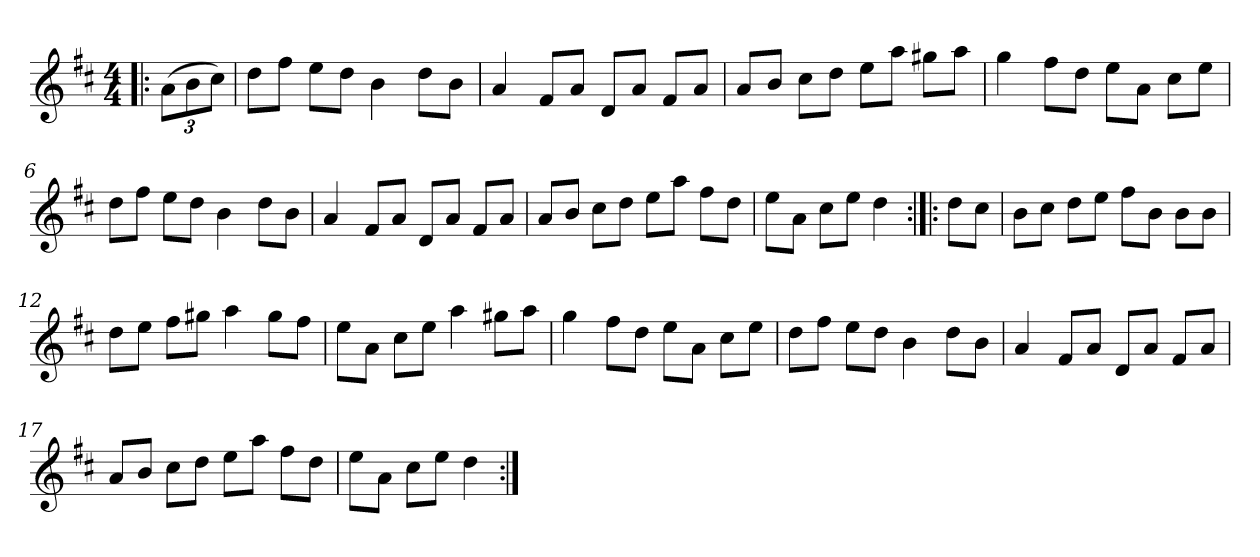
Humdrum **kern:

**kern
*part1
*staff1
*clefG2
*k[f#c#]
*D:
*M4/4
*MM116
*Xbrackettup
=1!|:
(>12a\L
12b\
12cc#\J)
=2
8dd\L
8ff#\J
8ee\L
8dd\J
4b\
8dd\L
8b\J
=3
4a/
8f#/L
8a/J
8d/L
8a/J
8f#/L
8a/J
=4
8a/L
8b/J
8cc#\L
8dd\J
8ee\L
8aa\J
8gg#X\L
8aa\J
=5
4gg\
8ff#\L
8dd\J
8ee\L
8a\J
8cc#\L
8ee\J
=6
8dd\L
8ff#\J
8ee\L
8dd\J
4b\
8dd\L
8b\J
!!LO:LB:g=z
=7
4a/
8f#/L
8a/J
8d/L
8a/J
8f#/L
8a/J
=8
8a/L
8b/J
8cc#\L
8dd\J
8ee\L
8aa\J
8ff#\L
8dd\J
=9
8ee\L
8a\J
8cc#\L
8ee\J
4dd\
=10:|!|:
8dd\L
8cc#\J
=11
8b\L
8cc#\J
8dd\L
8ee\J
8ff#\L
8b\J
8b\L
8b\J
=12
8dd\L
8ee\J
8ff#\L
8gg#X\J
4aa\
8gg#\L
8ff#\J
!!LO:LB:g=z
=13
8ee\L
8a\J
8cc#\L
8ee\J
4aa\
8gg#X\L
8aa\J
=14
4gg\
8ff#\L
8dd\J
8ee\L
8a\J
8cc#\L
8ee\J
=15
8dd\L
8ff#\J
8ee\L
8dd\J
4b\
8dd\L
8b\J
=16
4a/
8f#/L
8a/J
8d/L
8a/J
8f#/L
8a/J
=17
8a/L
8b/J
8cc#\L
8dd\J
8ee\L
8aa\J
8ff#\L
8dd\J
=18
8ee\L
8a\J
8cc#\L
8ee\J
4dd\
=:|!
*-
